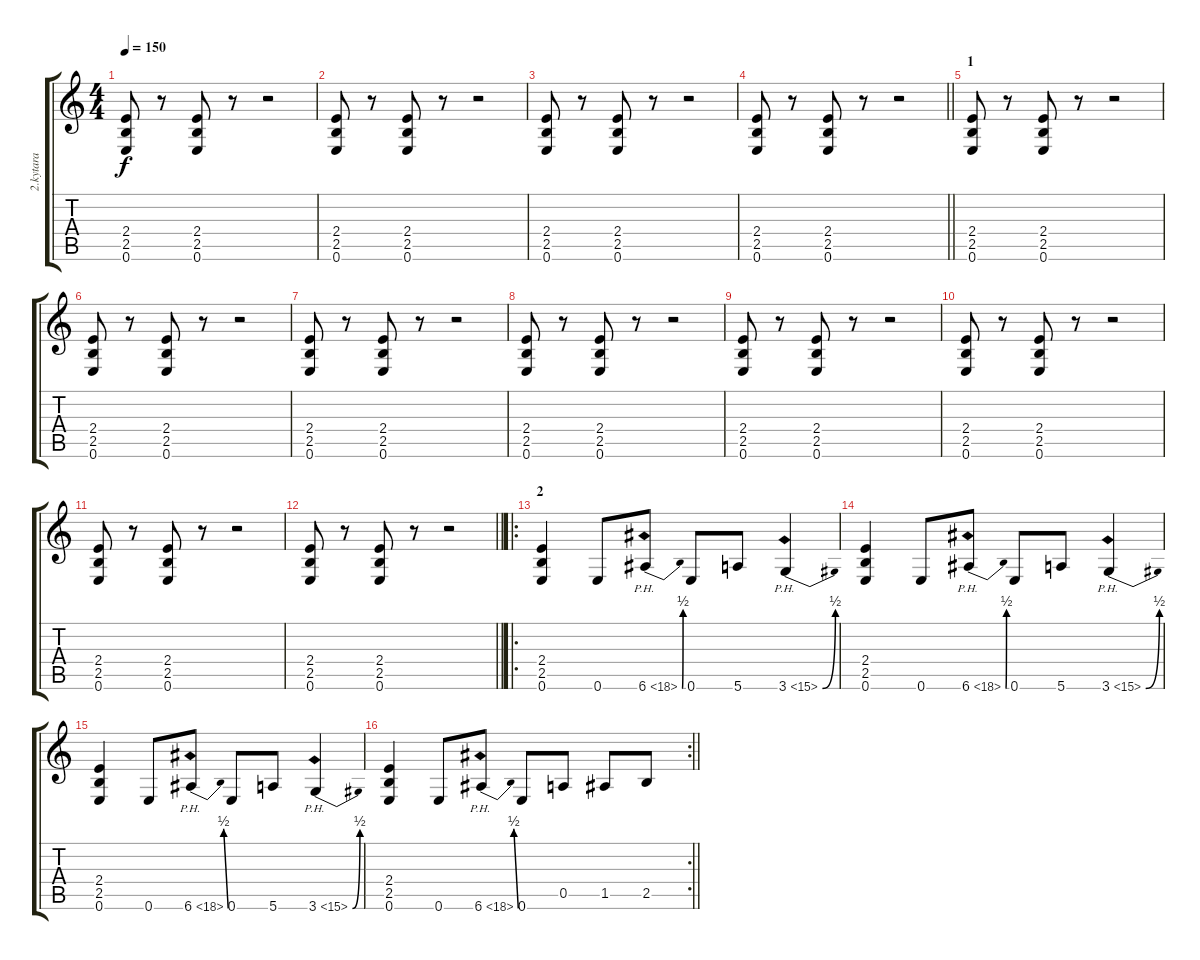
\track ("2.kytara" "2.kytara") {instrument overdrivenguitar}
\staff {score tabs}
\tuning (E4 B3 G3 D3 A2 E2) {hide}
\ts (4 4)
\tempo 150
\clef g2
\ks c
(2.4 2.5 0.6).8{dy f instrument overdrivenguitar} r.8 (2.4 2.5 0.6).8 r.8 r.2 |
(2.4 2.5 0.6).8 r.8 (2.4 2.5 0.6).8 r.8 r.2 |
(2.4 2.5 0.6).8 r.8 (2.4 2.5 0.6).8 r.8 r.2 |
\barLineRight lightlight
(2.4 2.5 0.6).8 r.8 (2.4 2.5 0.6).8 r.8 r.2 |
\section ("" "1")
(2.4 2.5 0.6).8 r.8 (2.4 2.5 0.6).8 r.8 r.2 |
(2.4 2.5 0.6).8 r.8 (2.4 2.5 0.6).8 r.8 r.2 |
(2.4 2.5 0.6).8 r.8 (2.4 2.5 0.6).8 r.8 r.2 |
(2.4 2.5 0.6).8 r.8 (2.4 2.5 0.6).8 r.8 r.2 |
(2.4 2.5 0.6).8 r.8 (2.4 2.5 0.6).8 r.8 r.2 |
(2.4 2.5 0.6).8 r.8 (2.4 2.5 0.6).8 r.8 r.2 |
(2.4 2.5 0.6).8 r.8 (2.4 2.5 0.6).8 r.8 r.2 |
\barLineRight lightlight
(2.4 2.5 0.6).8 r.8 (2.4 2.5 0.6).8 r.8 r.2 |
\ro
\section ("" "2")
(2.4 2.5 0.6).4 0.6.8 6.6{be (bend 0 0 60 2) ph 12}.8 0.6.8 5.6.8 3.6{be (bend 0 0 60 2) ph 12}.4 |
(2.4 2.5 0.6).4 0.6.8 6.6{be (bend 0 0 60 2) ph 12}.8 0.6.8 5.6.8 3.6{be (bend 0 0 60 2) ph 12}.4 |
(2.4 2.5 0.6).4 0.6.8 6.6{be (bend 0 0 60 2) ph 12}.8 0.6.8 5.6.8 3.6{be (bend 0 0 60 2) ph 12}.4 |
\rc 2
\barLineRight lightlight
(2.4 2.5 0.6).4 0.6.8 6.6{be (bend 0 0 60 2) ph 12}.8 0.6.8 0.5.8 1.5.8 2.5.8
